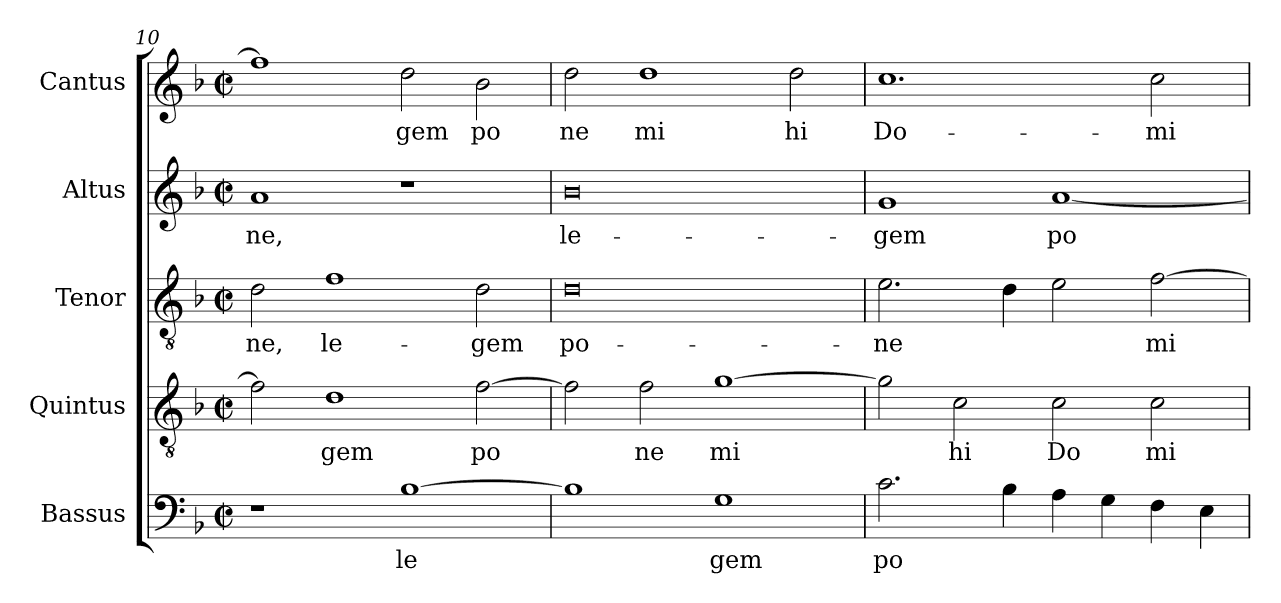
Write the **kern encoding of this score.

**kern	**text	**kern	**text	**kern	**text	**kern	**text	**kern	**text
*part5	*part5	*part4	*part4	*part3	*part3	*part2	*part2	*part1	*part1
*staff5	*staff5	*staff4	*staff4	*staff3	*staff3	*staff2	*staff2	*staff1	*staff1
*I"Bassus	*	*I"Quintus	*	*I"Tenor	*	*I"Altus	*	*I"Cantus	*
*clefF4	*	*clefGv2	*	*clefGv2	*	*clefG2	*	*clefG2	*
*k[b-]	*	*k[b-]	*	*k[b-]	*	*k[b-]	*	*k[b-]	*
*F:	*	*F:	*	*F:	*	*F:	*	*F:	*
*M2/2	*	*M2/2	*	*M2/2	*	*M2/2	*	*M2/2	*
*met(c|)	*	*met(c|)	*	*met(c|)	*	*met(c|)	*	*met(c|)	*
=10	=10	=10	=10	=10	=10	=10	=10	=10	=10
!	!	!	!LO:LY:b:cj	!	!LO:LY:b:cj	!	!LO:LY:b:cj	!	!LO:LY:b:cj
1r	.	2f\]	.	2d\	-ne,	1a	-ne,	1ff]	.
!	!	!	!LO:LY:b:cj	!	!LO:LY:b:cj	!	!	!	!
.	.	1d	gem	1f	le-	.	.	.	.
!	!LO:LY:b:cj	!	!	!	!	!	!	!	!LO:LY:b:cj
[>1B-	le	.	.	.	.	1r	.	2dd\	gem
!	!	!	!LO:LY:b:cj	!	!LO:LY:b:cj	!	!	!	!LO:LY:b:cj
.	.	[>2f\	po	2d\	-gem	.	.	2b-\	po
=11	=11	=11	=11	=11	=11	=11	=11	=11	=11
!	!LO:LY:b:cj	!	!LO:LY:b:cj	!	!LO:LY:b:cj	!	!LO:LY:b:cj	!	!LO:LY:b:cj
1B-]	.	2f\]	.	0d	po-	0b-	le-	2dd\	ne
!	!	!	!LO:LY:b:cj	!	!	!	!	!	!LO:LY:b:cj
.	.	2f\	ne	.	.	.	.	1dd	mi
!	!LO:LY:b:cj	!	!LO:LY:b:cj	!	!	!	!	!	!
1G	gem	[<1g	mi	.	.	.	.	.	.
!	!	!	!	!	!	!	!	!	!LO:LY:b:cj
.	.	.	.	.	.	.	.	2dd\	hi
!!LO:PB:g=z
=12	=12	=12	=12	=12	=12	=12	=12	=12	=12
!	!LO:LY:b:cj	!	!LO:LY:b:cj	!	!LO:LY:b:cj	!	!LO:LY:b:cj	!	!LO:LY:b:cj
2.c\	po	2g\]	.	2.e\	-ne	1g	-gem	1.cc	Do-
!	!	!	!LO:LY:b:cj	!	!	!	!	!	!
.	.	2c\	hi	.	.	.	.	.	.
!	!LO:LY:b:cj	!	!	!	!LO:LY:b:cj	!	!	!	!
4B-\	.	.	.	4d\	.	.	.	.	.
!	!LO:LY:b:cj	!	!LO:LY:b:cj	!	!LO:LY:b:cj	!	!LO:LY:b:cj	!	!
4A\	.	2c\	Do	2e\	.	[<1a	po	.	.
!	!LO:LY:b:cj	!	!	!	!	!	!	!	!
4G\	.	.	.	.	.	.	.	.	.
!	!LO:LY:b:cj	!	!LO:LY:b:cj	!	!LO:LY:b:cj	!	!	!	!LO:LY:b:cj
4F\	.	2c\	mi	[>2f\	mi	.	.	2cc\	-mi-
!	!LO:LY:b:cj	!	!	!	!	!	!	!	!
4E\	.	.	.	.	.	.	.	.	.
=	=	=	=	=	=	=	=	=	=
*-	*-	*-	*-	*-	*-	*-	*-	*-	*-
